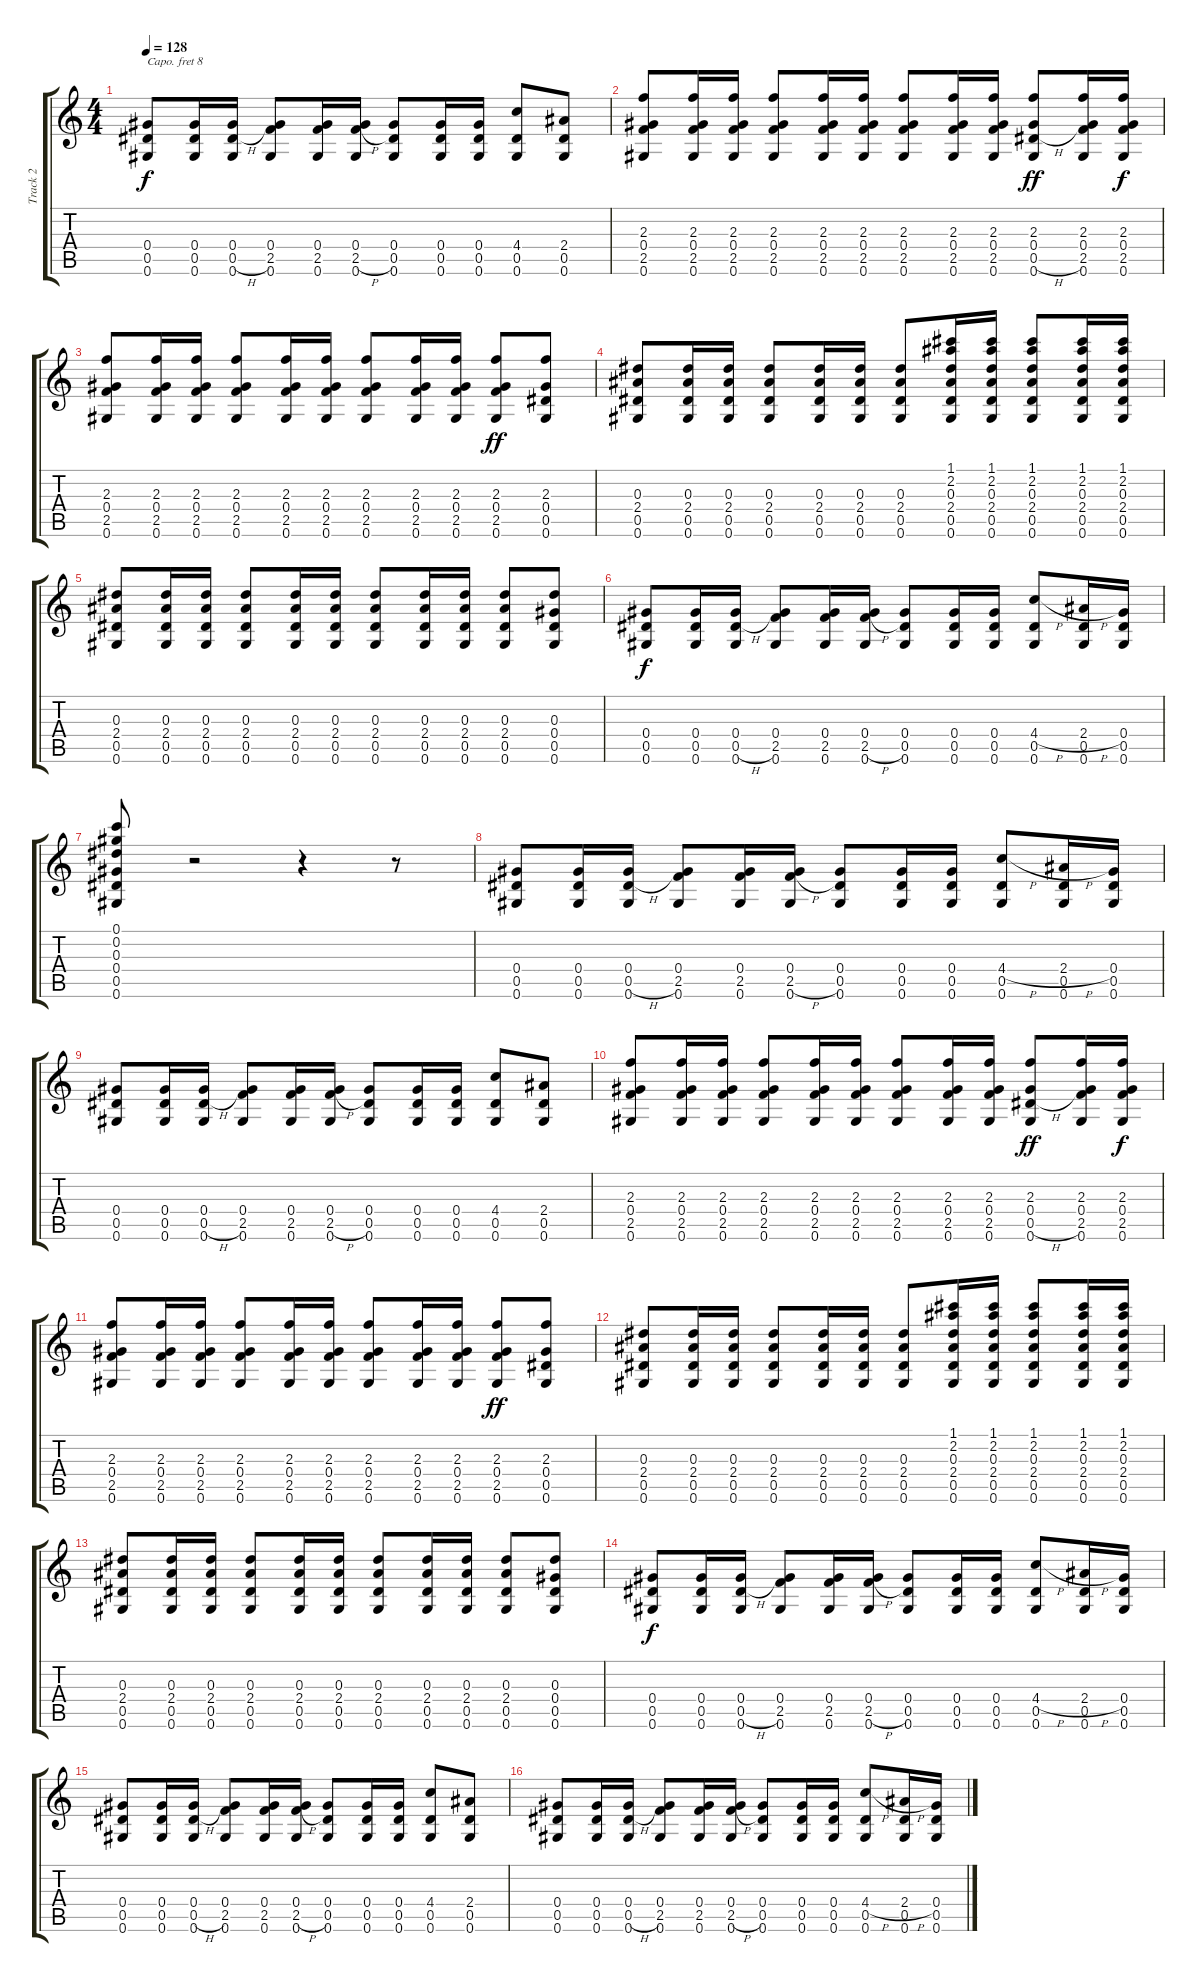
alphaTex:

\track ("Track 2" "Track 2") {instrument acousticguitarsteel}
\staff {score tabs}
\capo 8
\tuning (E4 C4 G3 C3 G2 C2) {hide}
\ts (4 4)
\tempo 128
\clef g2
\ks c
(0.4 0.5 0.6).8{dy f} (0.4 0.5 0.6).16 (0.4 0.5{h} 0.6).16 (0.4 2.5 0.6).8 (0.4 2.5 0.6).16 (0.4 2.5{h} 0.6).16 (0.4 0.5 0.6).8 (0.4 0.5 0.6).16 (0.4 0.5 0.6).16 (4.4 0.5 0.6).8 (2.4 0.5 0.6).8 |
(2.3 0.4 2.5 0.6).8 (2.3 0.4 2.5 0.6).16 (2.3 0.4 2.5 0.6).16 (2.3 0.4 2.5 0.6).8 (2.3 0.4 2.5 0.6).16 (2.3 0.4 2.5 0.6).16 (2.3 0.4 2.5 0.6).8 (2.3 0.4 2.5 0.6).16 (2.3 0.4 2.5 0.6).16 (2.3 0.4 0.5{h} 0.6).8{dy ff} (2.3 0.4 2.5 0.6).16 (2.3 0.4 2.5 0.6).16{dy f} |
(2.3 0.4 2.5 0.6).8 (2.3 0.4 2.5 0.6).16 (2.3 0.4 2.5 0.6).16 (2.3 0.4 2.5 0.6).8 (2.3 0.4 2.5 0.6).16 (2.3 0.4 2.5 0.6).16 (2.3 0.4 2.5 0.6).8 (2.3 0.4 2.5 0.6).16 (2.3 0.4 2.5 0.6).16 (2.3 0.4 2.5 0.6).8{dy ff} (2.3 0.4 0.5 0.6).8 |
(0.3 2.4 0.5 0.6).8 (0.3 2.4 0.5 0.6).16 (0.3 2.4 0.5 0.6).16 (0.3 2.4 0.5 0.6).8 (0.3 2.4 0.5 0.6).16 (0.3 2.4 0.5 0.6).16 (0.3 2.4 0.5 0.6).8 (1.1 2.2 0.3 2.4 0.5 0.6).16 (1.1 2.2 0.3 2.4 0.5 0.6).16 (1.1 2.2 0.3 2.4 0.5 0.6).8 (1.1 2.2 0.3 2.4 0.5 0.6).16 (1.1 2.2 0.3 2.4 0.5 0.6).16 |
(0.3 2.4 0.5 0.6).8 (0.3 2.4 0.5 0.6).16 (0.3 2.4 0.5 0.6).16 (0.3 2.4 0.5 0.6).8 (0.3 2.4 0.5 0.6).16 (0.3 2.4 0.5 0.6).16 (0.3 2.4 0.5 0.6).8 (0.3 2.4 0.5 0.6).16 (0.3 2.4 0.5 0.6).16 (0.3 2.4 0.5 0.6).8 (0.3 0.4 0.5 0.6).8 |
(0.4 0.5 0.6).8{dy f} (0.4 0.5 0.6).16 (0.4 0.5{h} 0.6).16 (0.4 2.5 0.6).8 (0.4 2.5 0.6).16 (0.4 2.5{h} 0.6).16 (0.4 0.5 0.6).8 (0.4 0.5 0.6).16 (0.4 0.5 0.6).16 (4.4{h} 0.5 0.6).8 (2.4{h} 0.5 0.6).16 (0.4 0.5 0.6).16 |
(0.1 0.2 0.3 0.4 0.5 0.6).8 r.2 r.4 r.8 |
(0.4 0.5 0.6).8 (0.4 0.5 0.6).16 (0.4 0.5{h} 0.6).16 (0.4 2.5 0.6).8 (0.4 2.5 0.6).16 (0.4 2.5{h} 0.6).16 (0.4 0.5 0.6).8 (0.4 0.5 0.6).16 (0.4 0.5 0.6).16 (4.4{h} 0.5 0.6).8 (2.4{h} 0.5 0.6).16 (0.4 0.5 0.6).16 |
(0.4 0.5 0.6).8 (0.4 0.5 0.6).16 (0.4 0.5{h} 0.6).16 (0.4 2.5 0.6).8 (0.4 2.5 0.6).16 (0.4 2.5{h} 0.6).16 (0.4 0.5 0.6).8 (0.4 0.5 0.6).16 (0.4 0.5 0.6).16 (4.4 0.5 0.6).8 (2.4 0.5 0.6).8 |
(2.3 0.4 2.5 0.6).8 (2.3 0.4 2.5 0.6).16 (2.3 0.4 2.5 0.6).16 (2.3 0.4 2.5 0.6).8 (2.3 0.4 2.5 0.6).16 (2.3 0.4 2.5 0.6).16 (2.3 0.4 2.5 0.6).8 (2.3 0.4 2.5 0.6).16 (2.3 0.4 2.5 0.6).16 (2.3 0.4 0.5{h} 0.6).8{dy ff} (2.3 0.4 2.5 0.6).16 (2.3 0.4 2.5 0.6).16{dy f} |
(2.3 0.4 2.5 0.6).8 (2.3 0.4 2.5 0.6).16 (2.3 0.4 2.5 0.6).16 (2.3 0.4 2.5 0.6).8 (2.3 0.4 2.5 0.6).16 (2.3 0.4 2.5 0.6).16 (2.3 0.4 2.5 0.6).8 (2.3 0.4 2.5 0.6).16 (2.3 0.4 2.5 0.6).16 (2.3 0.4 2.5 0.6).8{dy ff} (2.3 0.4 0.5 0.6).8 |
(0.3 2.4 0.5 0.6).8 (0.3 2.4 0.5 0.6).16 (0.3 2.4 0.5 0.6).16 (0.3 2.4 0.5 0.6).8 (0.3 2.4 0.5 0.6).16 (0.3 2.4 0.5 0.6).16 (0.3 2.4 0.5 0.6).8 (1.1 2.2 0.3 2.4 0.5 0.6).16 (1.1 2.2 0.3 2.4 0.5 0.6).16 (1.1 2.2 0.3 2.4 0.5 0.6).8 (1.1 2.2 0.3 2.4 0.5 0.6).16 (1.1 2.2 0.3 2.4 0.5 0.6).16 |
(0.3 2.4 0.5 0.6).8 (0.3 2.4 0.5 0.6).16 (0.3 2.4 0.5 0.6).16 (0.3 2.4 0.5 0.6).8 (0.3 2.4 0.5 0.6).16 (0.3 2.4 0.5 0.6).16 (0.3 2.4 0.5 0.6).8 (0.3 2.4 0.5 0.6).16 (0.3 2.4 0.5 0.6).16 (0.3 2.4 0.5 0.6).8 (0.3 0.4 0.5 0.6).8 |
(0.4 0.5 0.6).8{dy f} (0.4 0.5 0.6).16 (0.4 0.5{h} 0.6).16 (0.4 2.5 0.6).8 (0.4 2.5 0.6).16 (0.4 2.5{h} 0.6).16 (0.4 0.5 0.6).8 (0.4 0.5 0.6).16 (0.4 0.5 0.6).16 (4.4{h} 0.5 0.6).8 (2.4{h} 0.5 0.6).16 (0.4 0.5 0.6).16 |
(0.4 0.5 0.6).8 (0.4 0.5 0.6).16 (0.4 0.5{h} 0.6).16 (0.4 2.5 0.6).8 (0.4 2.5 0.6).16 (0.4 2.5{h} 0.6).16 (0.4 0.5 0.6).8 (0.4 0.5 0.6).16 (0.4 0.5 0.6).16 (4.4 0.5 0.6).8 (2.4 0.5 0.6).8 |
(0.4 0.5 0.6).8 (0.4 0.5 0.6).16 (0.4 0.5{h} 0.6).16 (0.4 2.5 0.6).8 (0.4 2.5 0.6).16 (0.4 2.5{h} 0.6).16 (0.4 0.5 0.6).8 (0.4 0.5 0.6).16 (0.4 0.5 0.6).16 (4.4{h} 0.5 0.6).8 (2.4{h} 0.5 0.6).16 (0.4 0.5 0.6).16
